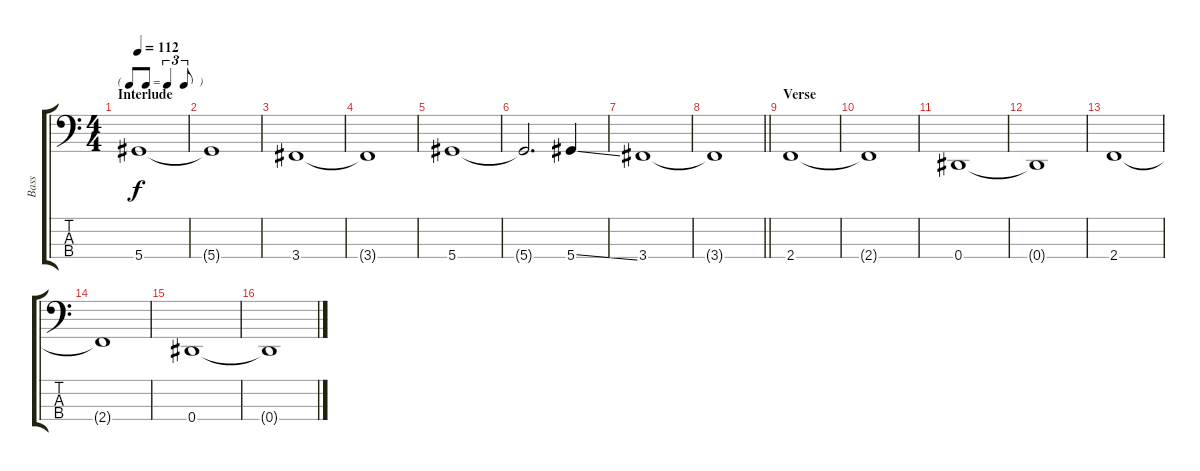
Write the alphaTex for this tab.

\track ("Bass" "Bass") {instrument electricbassfinger}
\staff {score tabs}
\tuning (Gb2 Db2 Ab1 Eb1) {hide}
\ts (4 4)
\tf triplet8th
\section ("" "Interlude")
\tempo 112
\clef f4
\ks c
5.4.1{dy f} |
5.4{t}.1 |
3.4.1 |
3.4{t}.1 |
5.4.1 |
5.4{t}.2{d} 5.4{ss}.4 |
3.4.1 |
\barLineRight lightlight
3.4{t}.1 |
\section ("" "Verse")
2.4.1 |
2.4{t}.1 |
0.4.1 |
0.4{t}.1 |
2.4.1 |
2.4{t}.1 |
0.4.1 |
0.4{t}.1
